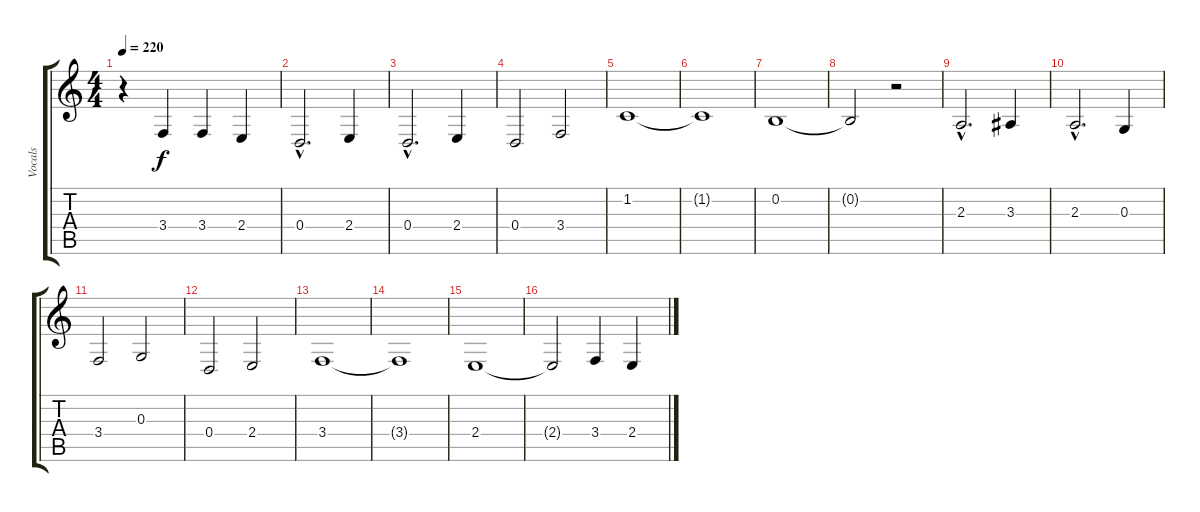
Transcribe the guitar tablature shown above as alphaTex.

\track ("Vocals" "Vocals") {instrument sopranosax}
\staff {score tabs}
\tuning (E4 B3 G3 D3 A2 E2) {hide}
\ts (4 4)
\tempo 220
\clef g2
\ks c
r.4{dy f} 3.4.4 3.4.4 2.4.4 |
0.4{hac}.2{d} 2.4.4 |
0.4{hac}.2{d} 2.4.4 |
0.4.2 3.4.2 |
1.2.1 |
1.2{t}.1 |
0.2.1 |
0.2{t}.2 r.2 |
2.3{hac}.2{d} 3.3.4 |
2.3{hac}.2{d} 0.3.4 |
3.4.2 0.3.2 |
0.4.2 2.4.2 |
3.4.1 |
3.4{t}.1 |
2.4.1 |
2.4{t}.2 3.4.4 2.4.4
